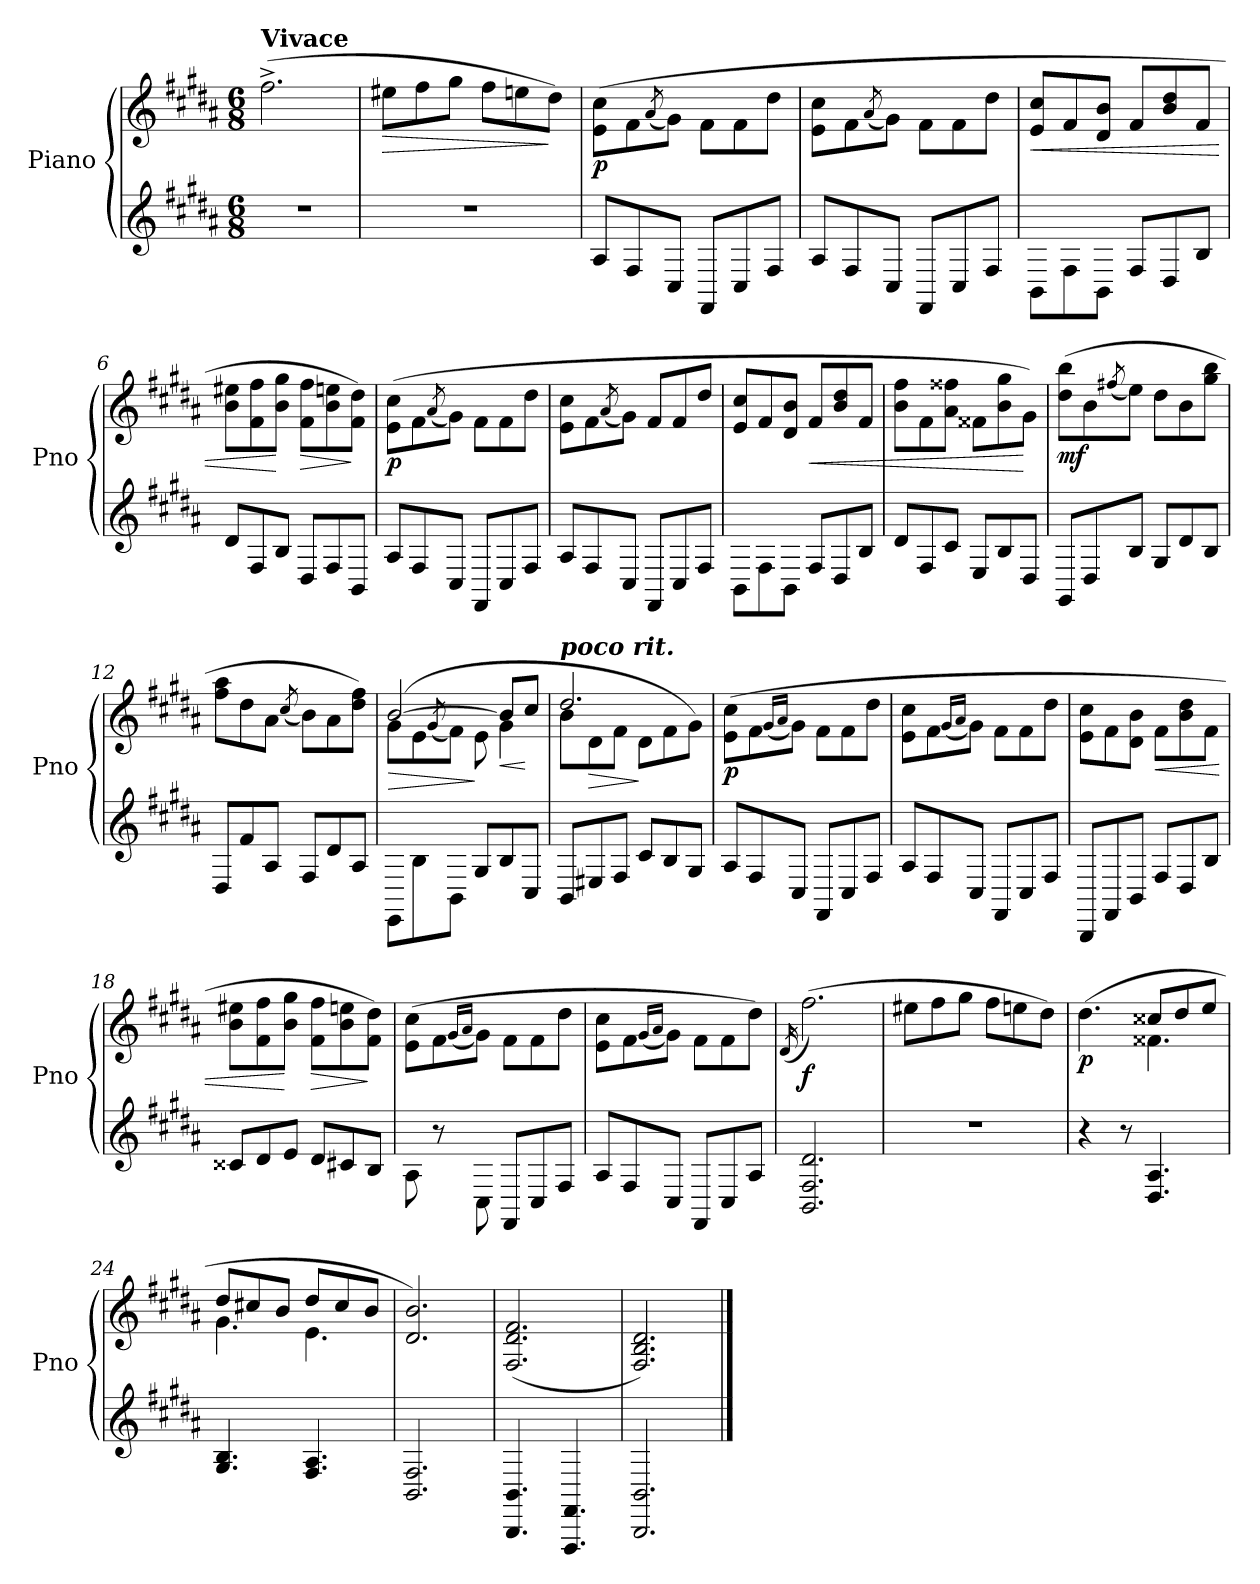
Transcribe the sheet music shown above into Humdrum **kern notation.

**kern	**kern	**dynam
*part1	*part1	*part1
*staff2	*staff1	*staff1/2
*I"Piano	*	*
*I'Pno	*	*
*clefG2	*clefG2	*
*k[f#c#g#d#a#]	*k[f#c#g#d#a#]	*
*M6/8	*M6/8	*
=1	=1	=1
!	!LO:TX:a:B:t=Vivace	!
!	!	!LO:DY:b
!	!	!LO:DY:n=1:b
2.r	(2.ff#^\	mf other-dynamics
=2	=2	=2
!	!	!LO:HP:b
2.r	8ee#X\L	>
.	8ff#\	.
.	8gg#\J	.
.	8ff#\L	.
.	8een\	.
.	8dd#\J)	]
=3	=3	=3
!	!	!LO:DY:b
8A#/L	(8e\ 8cc#\L	p
8F#/	8f#\	.
.	(8qa#/	.
8C#/J	8g#\J)	.
8FF#/L	8f#\L	.
8C#/	8f#\	.
8F#/J	8dd#\J	.
=4	=4	=4
8A#/L	8e\ 8cc#\L	.
8F#/	8f#\	.
.	(8qa#/	.
8C#/J	8g#\J)	.
8FF#/L	8f#\L	.
8C#/	8f#\	.
8F#/J	8dd#\J	.
=5	=5	=5
!	!	!LO:HP:b
8BB\L	8e/ 8cc#/L	<
8F#\	8f#/	.
8BB\J	8d#/ 8b/J	.
8F#/L	8f#/L	.
8D#/	8b/ 8dd#/	.
8B/J	8f#/J	.
!!LO:LB:g=z
=6	=6	=6
8d#/L	8b\ 8ee#X\L	.
8F#/	8f#\ 8ff#\	.
8B/J	8b\ 8gg#\J	[
!	!	!LO:HP:b
8D#/L	8f#\ 8ff#\L	>
8F#/	8b\ 8een\	.
8BB/J	8f#\ 8dd#\J)	]
=7	=7	=7
!	!	!LO:DY:b
8A#/L	(8e\ 8cc#\L	p
8F#/	8f#\	.
.	(8qa#/	.
8C#/J	8g#\J)	.
8FF#/L	8f#\L	.
8C#/	8f#\	.
8F#/J	8dd#\J	.
=8	=8	=8
8A#/L	8e\ 8cc#\L	.
8F#/	8f#\	.
.	(8qa#/	.
8C#/J	8g#\J)	.
8FF#/L	8f#/L	.
8C#/	8f#/	.
8F#/J	8dd#/J	.
=9	=9	=9
8BB\L	8e/ 8cc#/L	.
8F#\	8f#/	.
8BB\J	8d#/ 8b/J	.
!	!	!LO:HP:b
8F#/L	8f#/L	<
8D#/	8b/ 8dd#/	.
8B/J	8f#/J	.
=10	=10	=10
8d#/L	8b\ 8ff#\L	.
8F#/	8f#\	.
8c#/J	8a#\ 8ff##X\J	.
8E/L	8f##X\L	.
8B/	8b\ 8gg#\	.
8D#/J	8g#\J)	[
!!LO:LB:g=z
=11	=11	=11
!	!	!LO:DY:b
8GG#/L	(8dd#\ 8bb\L	mf
8D#/	8b\	.
.	(8qff#X/	.
8B/J	8ee\J)	.
8G#/L	8dd#\L	.
8d#/	8b\	.
8B/J	8gg#\ 8bb\J	.
=12	=12	=12
8D#/L	8ff#\ 8aa#\L	.
8f#/	8dd#\	.
8A#/J	8a#\J	.
.	(8qcc#/	.
8F#/L	8b\L)	.
8d#/	8a#\	.
8A#/J	8dd#\ 8ff#\J)	.
=13	=13	=13
!	!	!LO:HP:b
*	*^	*
8EE\L	([2b/	8g#\L	>
8B\	.	8e\	.
.	.	(8qg#/	.
8BB\J	.	8f#\J)	.
8G#/L	.	8e\	]
!	!	!	!LO:HP:b
8B/	8b/L]	4g#\	<
8C#/J	8cc#/J	.	[
=14	=14	=14	=14
!	!LO:TX:a:Bi:t=poco rit.	!	!
8BB/L	2.dd#/	8b\L	.
!	!	!	!LO:HP:b
8E#X/	.	8d#\	>
8F#/J	.	8f#\J	.
8c#/L	.	8d#\L	]
8B/	.	8f#\	.
8G#/J	.	8g#\J)	.
=15	=15	=15	=15
!	!LO:TX:a:Bi:t=a tempo	!	!
!	!	!	!LO:DY:b
*	*v	*v	*
8A#/L	(>8e\ 8cc#\L	p
8F#/	8f#\	.
.	(16qg#/LL	.
.	16qa#/JJ	.
8C#/J	8g#\J)	.
8FF#/L	8f#\L	.
8C#/	8f#\	.
8F#/J	8dd#\J	.
!!LO:LB:g=z
=16	=16	=16
8A#/L	8e\ 8cc#\L	.
8F#/	8f#\	.
.	(16qg#/LL	.
.	16qa#/JJ	.
8C#/J	8g#\J)	.
8FF#/L	8f#\L	.
8C#/	8f#\	.
8F#/J	8dd#\J	.
=17	=17	=17
8BBB/L	8e\ 8cc#\L	.
8FF#/	8f#\	.
8BB/J	8d#\ 8b\J	.
!	!	!LO:HP:b
8F#/L	8f#\L	<
8D#/	8b\ 8dd#\	.
8B/J	8f#\J	.
=18	=18	=18
8c##X/L	8b\ 8ee#X\L	.
8d#/	8f#\ 8ff#\	.
8e/J	8b\ 8gg#\J	[
!	!	!LO:HP:b
8d#/L	8f#\ 8ff#\L	>
8c#X/	8b\ 8een\	.
8B/J	8f#\ 8dd#\J)	]
=19	=19	=19
*^	*	*
8ryy	8A#\	(>8e\ 8cc#\L	.
8r	8ryy	8f#\	.
.	.	(16qg#/LL	.
.	.	16qa#/JJ	.
8ryy	8C#\	8g#\J)	.
8FF#/L	4.ryy	8f#\L	.
8C#/	.	8f#\	.
8F#/J	.	8dd#\J	.
*v	*v	*	*
=20	=20	=20
8A#/L	8e\ 8cc#\L	.
8F#/	8f#\	.
.	(16qg#/LL	.
.	16qa#/JJ	.
8C#/J	8g#\J)	.
8FF#/L	8f#\L	.
8C#/	8f#\	.
8A#/J	8dd#\J)	.
=21	=21	=21
.	(>16qd#/	.
!	!	!LO:DY:b
2.BB/ 2.F#/ 2.d#/	(2.ff#\)	f
!!LO:LB:g=z
=22	=22	=22
2.r	8ee#X\L	.
.	8ff#\	.
.	8gg#\J	.
.	8ff#\L	.
.	8een\	.
.	8dd#\J)	.
=23	=23	=23
*	*^	*
!	!	!	!LO:DY:b
4r	(4.dd#\	4.ryy	p
8r	.	.	.
4.D#/ 4.A#/	8cc##X/L	4.f##X\	.
.	8dd#/	.	.
.	8ee/J	.	.
=24	=24	=24	=24
4.G#/ 4.B/	8dd#/L	4.g#\	.
.	8cc#X/	.	.
.	8b/J	.	.
4.F#/ 4.A#/	8dd#/L	4.e\	.
.	8cc#/	.	.
.	8b/J	.	.
*	*v	*v	*
=25	=25	=25
2.BB/ 2.F#/	2.d#/ 2.b/)	.
=26	=26	=26
4.BBB/ 4.BB/	(>2.F#/ 2.d#/ 2.f#/	.
4.FFF#/ 4.FF#/	.	.
=27	=27	=27
2.BBB/ 2.BB/	2.F#/ 2.B/ 2.d#/)	.
==	==	==
*-	*-	*-
